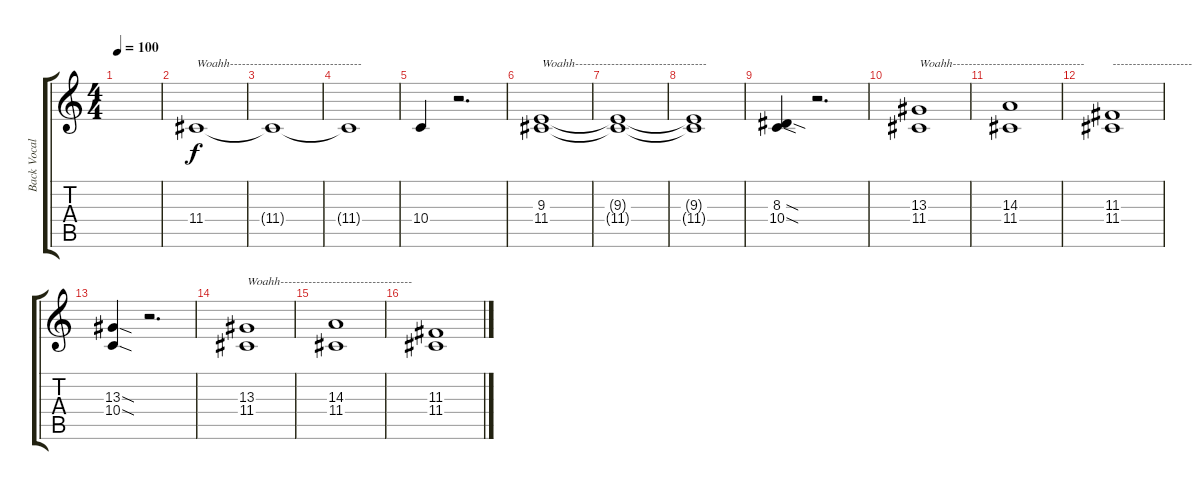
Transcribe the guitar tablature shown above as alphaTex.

\track ("Back Vocals" "Back Vocal") {instrument harmonica}
\staff {score tabs}
\tuning (E4 B3 G3 D3 A2 E2) {hide}
\ts (4 4)
\tempo 100
\clef g2
\ks c
|
\section ("" "")
11.4.1{txt "Woahh---------------------------------" dy f} |
11.4{t}.1 |
11.4{t}.1 |
10.4.4 r.2{d} |
(9.3 11.4).1{txt "Woahh---------------------------------"} |
(9.3{t} 11.4{t}).1 |
(9.3{t} 11.4{t}).1 |
(8.3{sod} 10.4{sod}).4 r.2{d} |
(13.3 11.4).1{txt "Woahh---------------------------------"} |
(14.3 11.4).1 |
(11.3 11.4).1{txt "--------------------"} |
(13.3{sod} 10.4{sod}).4 r.2{d} |
(13.3 11.4).1{txt "Woahh---------------------------------"} |
(14.3 11.4).1 |
(11.3 11.4).1
